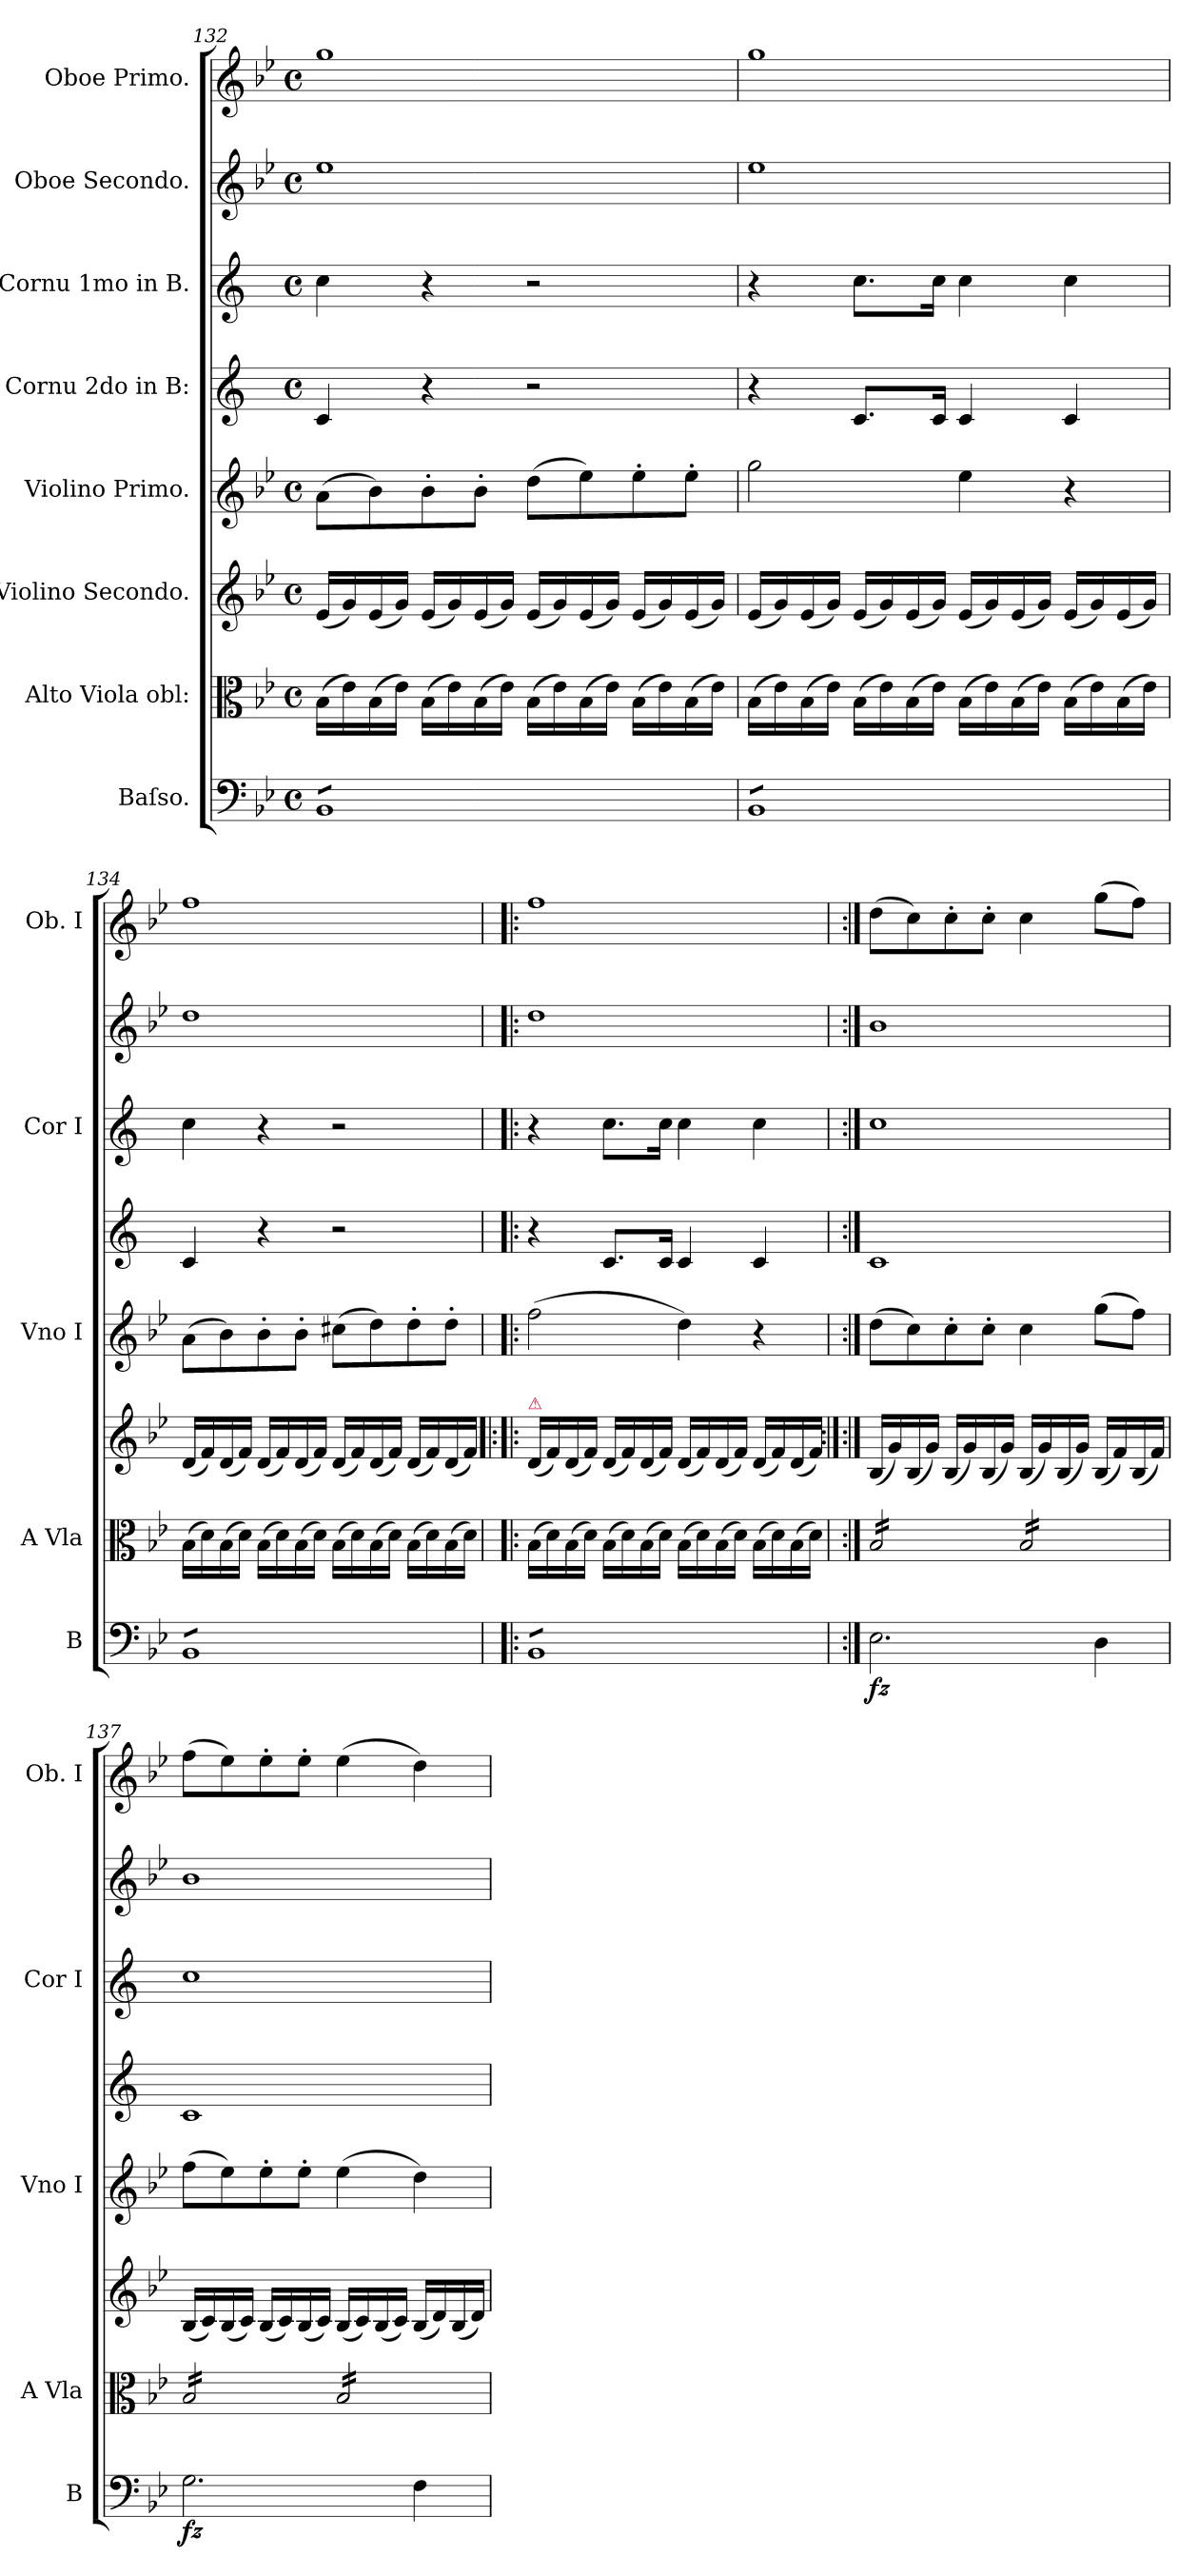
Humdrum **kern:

**kern	**dynam	**kern	**kern	**kern	**kern	**kern	**kern	**kern
*part8	*part8	*part7	*part6	*part5	*part4	*part3	*part2	*part1
*staff8	*staff8	*staff7	*staff6	*staff5	*staff4	*staff3	*staff2	*staff1
*I"Baſso.	*	*I"Alto Viola obl:	*I"Violino Secondo.	*I"Violino Primo.	*I"Cornu 2do in B:	*I"Cornu 1mo in B.	*I"Oboe Secondo.	*I"Oboe Primo.
*I'B	*	*I'A Vla	*	*I'Vno I	*	*I'Cor I	*	*I'Ob. I
*clefF4	*	*clefC3	*clefG2	*clefG2	*clefG2	*clefG2	*clefG2	*clefG2
*	*	*	*	*	*ITrd1c2	*ITrd1c2	*	*
*k[b-e-]	*	*k[b-e-]	*k[b-e-]	*k[b-e-]	*k[b-e-]	*k[b-e-]	*k[b-e-]	*k[b-e-]
*B-:	*	*B-:	*B-:	*B-:	*B-:	*B-:	*B-:	*B-:
*M4/4	*	*M4/4	*M4/4	*M4/4	*M4/4	*M4/4	*M4/4	*M4/4
*met(c)	*	*met(c)	*met(c)	*met(c)	*met(c)	*met(c)	*met(c)	*met(c)
=132	=132	=132	=132	=132	=132	=132	=132	=132
*tremolo	*	*	*	*	*	*	*	*
8BB-L	.	(16B-\LL	(16e-/LL	(8a\L	4B-/	4b-\	1ee-	1gg
.	.	16e-\)	16g/)	.	.	.	.	.
8BB-	.	(16B-\	(16e-/	8b-\)	.	.	.	.
.	.	16e-\JJ)	16g/JJ)	.	.	.	.	.
8BB-	.	(16B-\LL	(16e-/LL	8b-'\	4r	4r	.	.
.	.	16e-\)	16g/)	.	.	.	.	.
8BB-	.	(16B-\	(16e-/	8b-'\J	.	.	.	.
.	.	16e-\JJ)	16g/JJ)	.	.	.	.	.
8BB-	.	(16B-\LL	(16e-/LL	(8dd\L	2r	2r	.	.
.	.	16e-\)	16g/)	.	.	.	.	.
8BB-	.	(16B-\	(16e-/	8ee-\)	.	.	.	.
.	.	16e-\JJ)	16g/JJ)	.	.	.	.	.
8BB-	.	(16B-\LL	(16e-/LL	8ee-'\	.	.	.	.
.	.	16e-\)	16g/)	.	.	.	.	.
8BB-J	.	(16B-\	(16e-/	8ee-'\J	.	.	.	.
.	.	16e-\JJ)	16g/JJ)	.	.	.	.	.
=133	=133	=133	=133	=133	=133	=133	=133	=133
8BB-L	.	(16B-\LL	(16e-/LL	2gg\	4r	4r	1ee-	1gg
.	.	16e-\)	16g/)	.	.	.	.	.
8BB-	.	(16B-\	(16e-/	.	.	.	.	.
.	.	16e-\JJ)	16g/JJ)	.	.	.	.	.
8BB-	.	(16B-\LL	(16e-/LL	.	8.B-/L	8.b-\L	.	.
.	.	16e-\)	16g/)	.	.	.	.	.
8BB-	.	(16B-\	(16e-/	.	.	.	.	.
.	.	16e-\JJ)	16g/JJ)	.	16B-/Jk	16b-\Jk	.	.
8BB-	.	(16B-\LL	(16e-/LL	4ee-\	4B-/	4b-\	.	.
.	.	16e-\)	16g/)	.	.	.	.	.
8BB-	.	(16B-\	(16e-/	.	.	.	.	.
.	.	16e-\JJ)	16g/JJ)	.	.	.	.	.
8BB-	.	(16B-\LL	(16e-/LL	4r	4B-/	4b-\	.	.
.	.	16e-\)	16g/)	.	.	.	.	.
8BB-J	.	(16B-\	(16e-/	.	.	.	.	.
.	.	16e-\JJ)	16g/JJ)	.	.	.	.	.
=134	=134	=134	=134	=134	=134	=134	=134	=134
8BB-L	.	(16B-\LL	(16d/LL	(8a\L	4B-/	4b-\	1dd	1ff
.	.	16d\)	16f/)	.	.	.	.	.
8BB-	.	(16B-\	(16d/	8b-\)	.	.	.	.
.	.	16d\JJ)	16f/JJ)	.	.	.	.	.
8BB-	.	(16B-\LL	(16d/LL	8b-'\	4r	4r	.	.
.	.	16d\)	16f/)	.	.	.	.	.
8BB-	.	(16B-\	(16d/	8b-'\J	.	.	.	.
.	.	16d\JJ)	16f/JJ)	.	.	.	.	.
8BB-	.	(16B-\LL	(16d/LL	(8cc#X\L	2r	2r	.	.
.	.	16d\)	16f/)	.	.	.	.	.
8BB-	.	(16B-\	(16d/	8dd\)	.	.	.	.
.	.	16d\JJ)	16f/JJ)	.	.	.	.	.
8BB-	.	(16B-\LL	(16d/LL	8dd'\	.	.	.	.
.	.	16d\)	16f/)	.	.	.	.	.
8BB-J	.	(16B-\	(16d/	8dd'\J	.	.	.	.
.	.	16d\JJ)	16f/JJ)	.	.	.	.	.
=135	=135	=135	=135!|:	=135	=135	=135	=135	=135
!	!	!	!LO:TX:a:color=crimson:t=⚠	!	!	!	!	!
8BB-L	.	(16B-\LL	(16d/LL	(2ff\	4r	4r	1dd	1ff
.	.	16d\)	16f/)	.	.	.	.	.
8BB-	.	(16B-\	(16d/	.	.	.	.	.
.	.	16d\JJ)	16f/JJ)	.	.	.	.	.
8BB-	.	(16B-\LL	(16d/LL	.	8.B-/L	8.b-\L	.	.
.	.	16d\)	16f/)	.	.	.	.	.
8BB-	.	(16B-\	(16d/	.	.	.	.	.
.	.	16d\JJ)	16f/JJ)	.	16B-/Jk	16b-\Jk	.	.
8BB-	.	(16B-\LL	(16d/LL	4dd\)	4B-/	4b-\	.	.
.	.	16d\)	16f/)	.	.	.	.	.
8BB-	.	(16B-\	(16d/	.	.	.	.	.
.	.	16d\JJ)	16f/JJ)	.	.	.	.	.
8BB-	.	(16B-\LL	(16d/LL	4r	4B-/	4b-\	.	.
.	.	16d\)	16f/)	.	.	.	.	.
8BB-J	.	(16B-\	(16d/	.	.	.	.	.
*Xtremolo	*	*	*	*	*	*	*	*
.	.	16d\JJ)	16f/JJ)	.	.	.	.	.
=136	=136	=136	=136:|!	=136	=136	=136	=136	=136
*	*	*tremolo	*	*	*	*	*	*
2.E-\	fz	16B-/LL	(16B-/LL	(8dd\L	1B-	1b-	1b-	(8dd\L
.	.	16B-/	16g/)	.	.	.	.	.
.	.	16B-/	(16B-/	8cc\)	.	.	.	8cc\)
.	.	16B-/	16g/JJ)	.	.	.	.	.
.	.	16B-/	(16B-/LL	8cc'\	.	.	.	8cc'\
.	.	16B-/	16g/)	.	.	.	.	.
.	.	16B-/	(16B-/	8cc'\J	.	.	.	8cc'\J
.	.	16B-/JJ	16g/JJ)	.	.	.	.	.
.	.	16B-/LL	(16B-/LL	4cc\	.	.	.	4cc\
.	.	16B-/	16g/)	.	.	.	.	.
.	.	16B-/	(16B-/	.	.	.	.	.
.	.	16B-/	16g/JJ)	.	.	.	.	.
4D\	.	16B-/	(16B-/LL	(8gg\L	.	.	.	(8gg\L
.	.	16B-/	16f/)	.	.	.	.	.
.	.	16B-/	(16B-/	8ff\J)	.	.	.	8ff\J)
.	.	16B-/JJ	16f/JJ)	.	.	.	.	.
=137	=137	=137	=137	=137	=137	=137	=137	=137
2.G\	fz	16B-/LL	(16B-/LL	(8ff\L	1B-	1b-	1b-	(8ff\L
.	.	16B-/	16c/)	.	.	.	.	.
.	.	16B-/	(16B-/	8ee-\)	.	.	.	8ee-\)
.	.	16B-/	16c/JJ)	.	.	.	.	.
.	.	16B-/	(16B-/LL	8ee-'\	.	.	.	8ee-'\
.	.	16B-/	16c/)	.	.	.	.	.
.	.	16B-/	(16B-/	8ee-'\J	.	.	.	8ee-'\J
.	.	16B-/JJ	16c/JJ)	.	.	.	.	.
.	.	16B-/LL	(16B-/LL	(4ee-\	.	.	.	(4ee-\
.	.	16B-/	16c/)	.	.	.	.	.
.	.	16B-/	(16B-/	.	.	.	.	.
.	.	16B-/	16c/JJ)	.	.	.	.	.
4F\	.	16B-/	(16B-/LL	4dd\)	.	.	.	4dd\)
.	.	16B-/	16d/)	.	.	.	.	.
.	.	16B-/	(16B-/	.	.	.	.	.
.	.	16B-/JJ	16d/JJ)	.	.	.	.	.
*	*	*Xtremolo	*	*	*	*	*	*
=	=	=	=	=	=	=	=	=
*-	*-	*-	*-	*-	*-	*-	*-	*-
